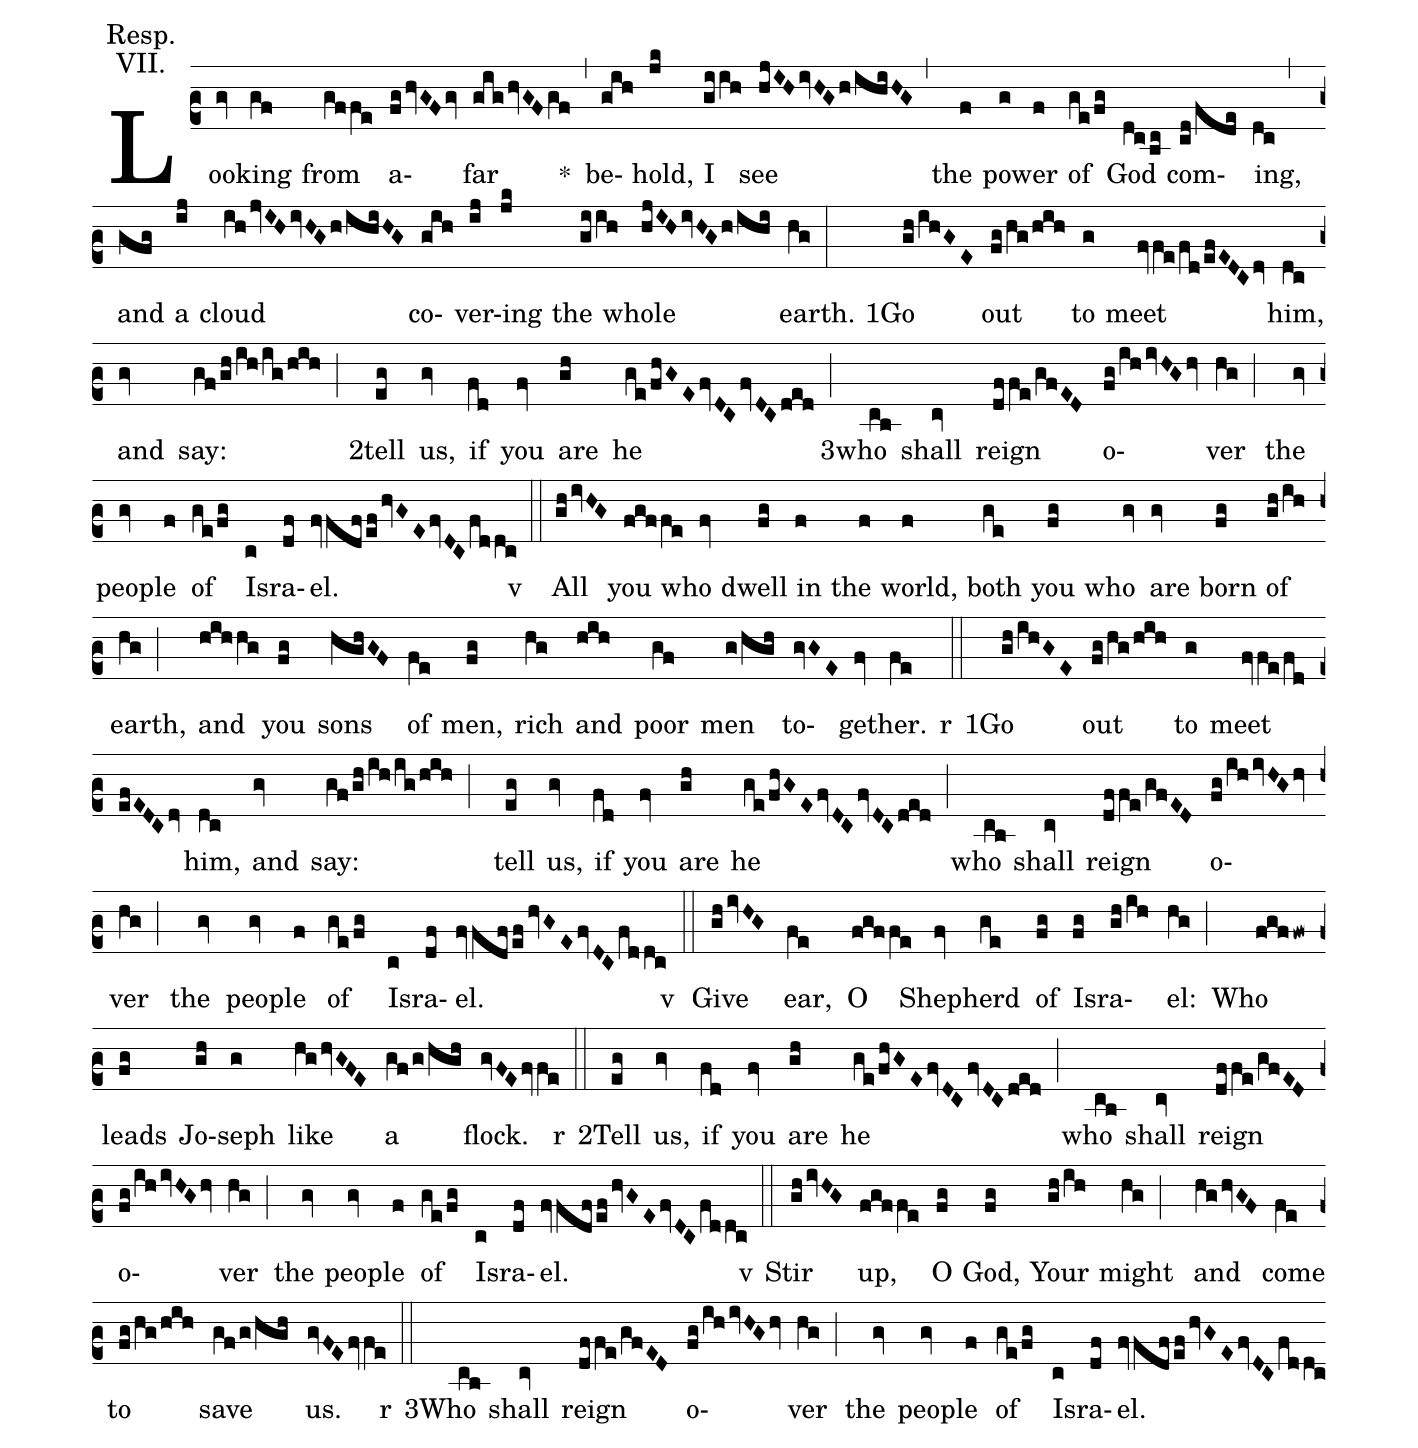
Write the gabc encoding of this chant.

annotation: Resp.;
annotation: VII.;
%%
(c2) Look(gv)ing(gf) from(gffe) a(fghvGFgv)far(gighvGFgf) <sp>*</sp>(,) be(gih)hold,(jk) I(giih) see(hjIHivHGh/ihiHG,) the(f) pow(g)er(f) of(ge/fg) God(dc/bc) com(cd/fde)ing,(dc,) and(gfg) a(ij) cloud(ihjvIHivHGh/ihiHG) co(gih)ver(ij)ing(jk) the(giih) whole(hjIHivHGh/ihi) earth.(hg:) <sp>1</sp>Go(gh/ihGE) out(fg/hg/hih) to(g) meet(fvfe/fd/efEDCdv) him,(dc) and(gv) say:(gf/gh/ih/ig/hih;) <sp>2</sp>tell(eg) us,(gv) if(fd) you(fv) are(gh) he(ge/fhGEfvDCfvDCded;) <sp>3</sp>who(cb) shall(cv) reign(dffe/gfED) o(fg/ihivHGhv)ver(hg;) the(gv) peo(gv)ple(f) of(ge/fg) Is(c)ra(df)el.(fvfdf/efhvGEfvDCfddc)

<sp>v</sp>(::) All(ghivHG) you(fgffe) who(fv) dwell(fg) in(f) the(f) world,(f) both(ge) you(fg) who(gv) are(gv) born(fg) of(gh/ih) earth,(hg;) and(hihhg) you(fg) sons(hghGF) of(fe) men,(fg) rich(hg) and(hih) poor(gf) men(g/hgh) to(gvGE)ge(fv)ther.(fe)

<sp>r</sp>(::) <sp>1</sp>Go(gh/ihGE) out(fg/hg/hih) to(g) meet(fvfe/fd/efEDCdv) him,(dc) and(gv) say:(gf/gh/ih/ig/hih;) tell(eg) us,(gv) if(fd) you(fv) are(gh) he(ge/fhGEfvDCfvDCded;) who(cb) shall(cv) reign(dffe/gfED) o(fg/ihivHGhv)ver(hg;) the(gv) peo(gv)ple(f) of(ge/fg) Is(c)ra(df)el.(fvfdf/efhvGEfvDCfddc)

<sp>v</sp>(::) Give(ghivHG) ear,(fe) O(fgffe) Shep(fv)herd(ge) of(fg) Is(fg)ra(gh/ih)el:(hg;) Who(fgffw) leads(fg) Jo(gh)seph(g) like(hg/hvGFE) a(gf/g/hgh) flock.(gvFEfvfe)

<sp>r</sp>(::) <sp>2</sp>Tell(eg) us,(gv) if(fd) you(fv) are(gh) he(ge/fhGEfvDCfvDCded;) who(cb) shall(cv) reign(dffe/gfED) o(fg/ihivHGhv)ver(hg;) the(gv) peo(gv)ple(f) of(ge/fg) Is(c)ra(df)el.(fvfdf/efhvGEfvDCfddc)

<sp>v</sp>(::) Stir(ghivHG) up,(fgffe) O(fg) God,(fg) Your(gh/ih) might(hg;) and(hghvGF) come(fe) to(fg/hg/hih) save(gf/g/hgh) us.(gvFEfvfe)

<sp>r</sp>(::) <sp>3</sp>Who(cb) shall(cv) reign(dffe/gfED) o(fg/ihivHGhv)ver(hg;) the(gv) peo(gv)ple(f) of(ge/fg) Is(c)ra(df)el.(fvfdf/efhvGEfvDCfddc)
